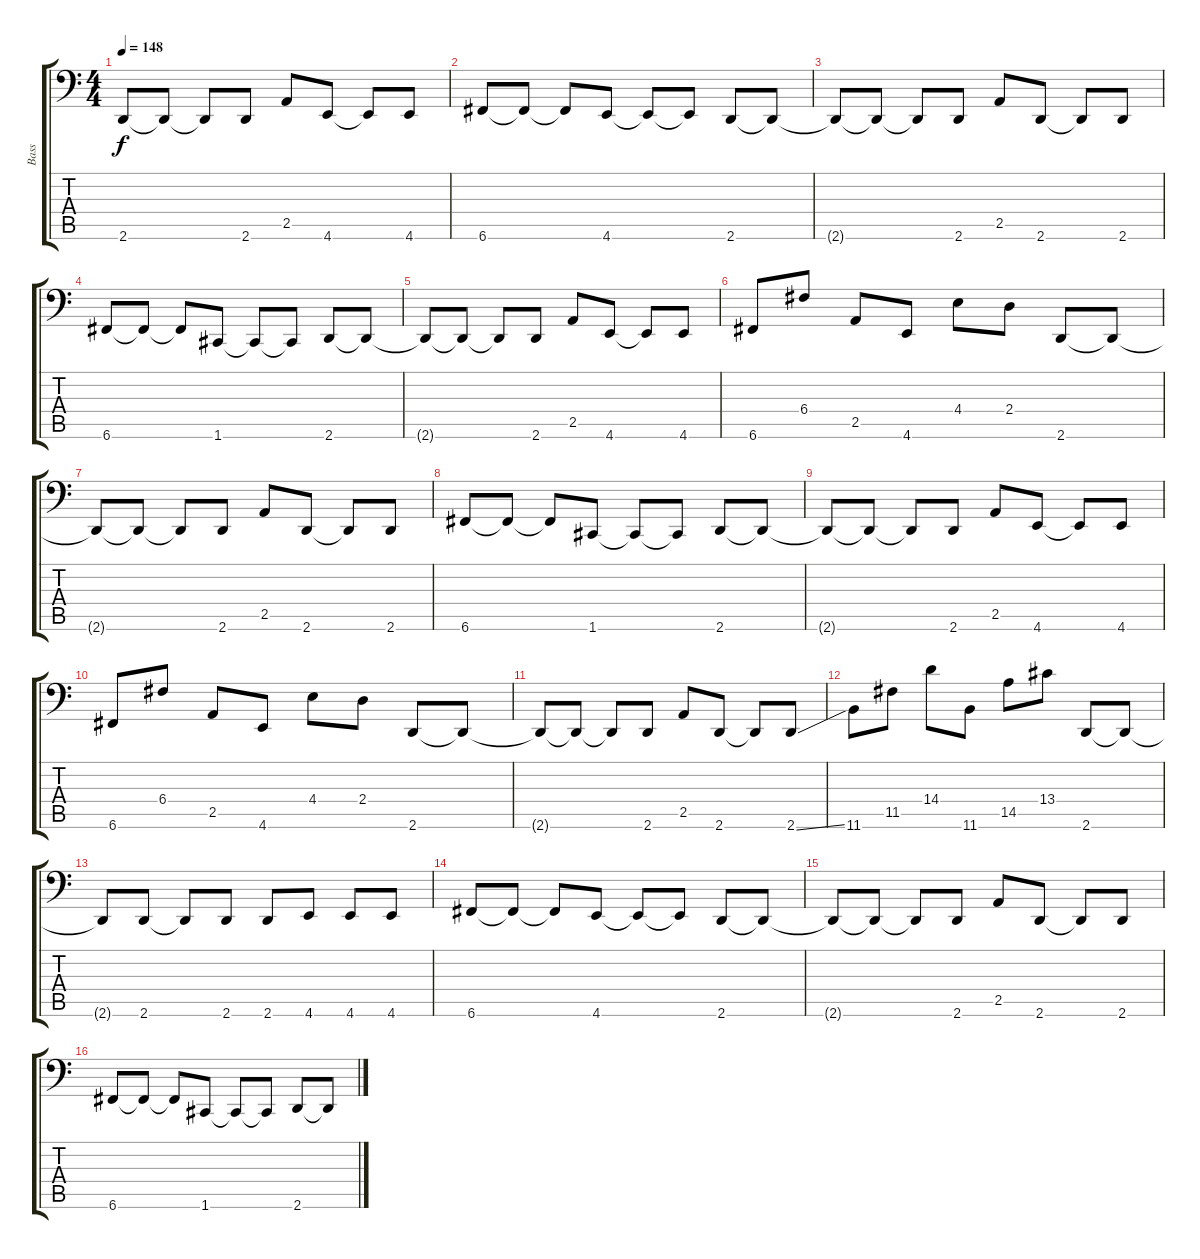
\track ("Bass" "Bass") {instrument electricbassfinger}
\staff {score tabs}
\tuning (D3 A2 F2 C2 G1 C1) {hide}
\ts (4 4)
\tempo 148
\clef f4
\ks c
2.6{t}.8{dy f} 2.6{t}.8 2.6{t}.8 2.6.8 2.5.8 4.6.8 4.6{t}.8 4.6.8 |
6.6.8 6.6{t}.8 6.6{t}.8 4.6.8 4.6{t}.8 4.6{t}.8 2.6.8 2.6{t}.8 |
2.6{t}.8 2.6{t}.8 2.6{t}.8 2.6.8 2.5.8 2.6.8 2.6{t}.8 2.6.8 |
6.6.8 6.6{t}.8 6.6{t}.8 1.6.8 1.6{t}.8 1.6{t}.8 2.6.8 2.6{t}.8 |
2.6{t}.8 2.6{t}.8 2.6{t}.8 2.6.8 2.5.8 4.6.8 4.6{t}.8 4.6.8 |
6.6.8 6.4.8 2.5.8 4.6.8 4.4.8 2.4.8 2.6.8 2.6{t}.8 |
2.6{t}.8 2.6{t}.8 2.6{t}.8 2.6.8 2.5.8 2.6.8 2.6{t}.8 2.6.8 |
6.6.8 6.6{t}.8 6.6{t}.8 1.6.8 1.6{t}.8 1.6{t}.8 2.6.8 2.6{t}.8 |
2.6{t}.8 2.6{t}.8 2.6{t}.8 2.6.8 2.5.8 4.6.8 4.6{t}.8 4.6.8 |
6.6.8 6.4.8 2.5.8 4.6.8 4.4.8 2.4.8 2.6.8 2.6{t}.8 |
2.6{t}.8 2.6{t}.8 2.6{t}.8 2.6.8 2.5.8 2.6.8 2.6{t}.8 2.6{ss}.8 |
11.6.8 11.5.8 14.4.8 11.6.8 14.5.8 13.4.8 2.6.8 2.6{t}.8 |
2.6{t}.8 2.6.8 2.6{t}.8 2.6.8 2.6.8 4.6.8 4.6.8 4.6.8 |
6.6.8 6.6{t}.8 6.6{t}.8 4.6.8 4.6{t}.8 4.6{t}.8 2.6.8 2.6{t}.8 |
2.6{t}.8 2.6{t}.8 2.6{t}.8 2.6.8 2.5.8 2.6.8 2.6{t}.8 2.6.8 |
6.6.8 6.6{t}.8 6.6{t}.8 1.6.8 1.6{t}.8 1.6{t}.8 2.6.8 2.6{t}.8
